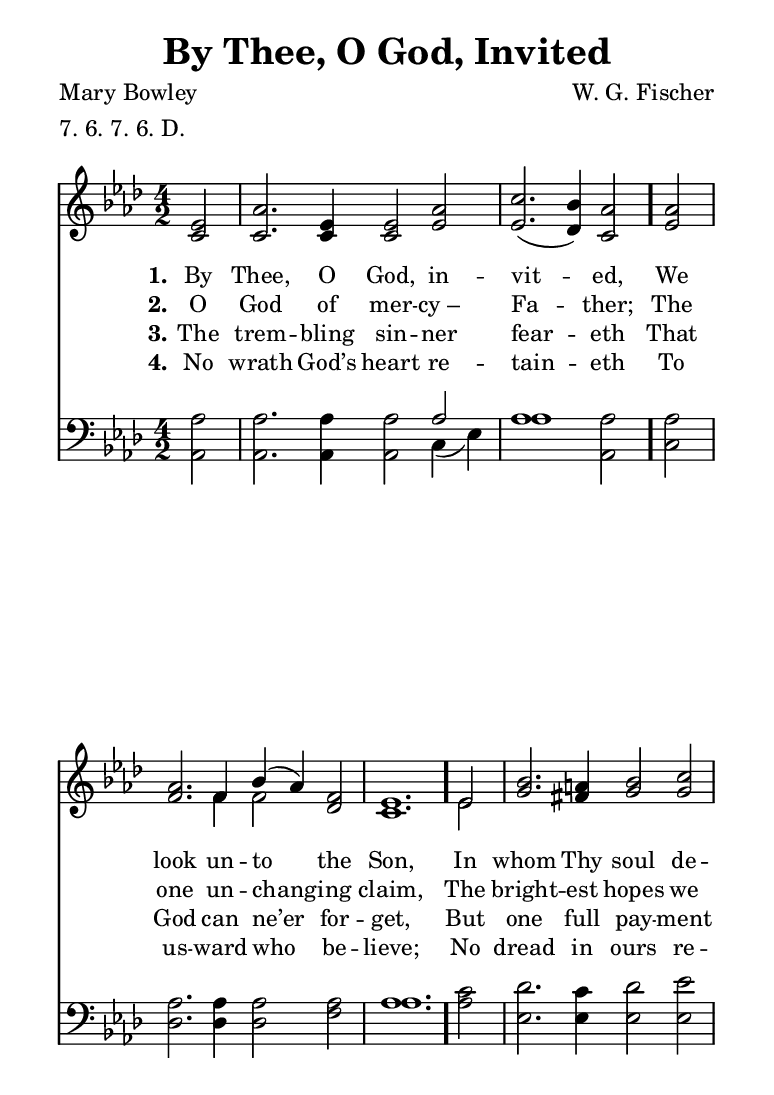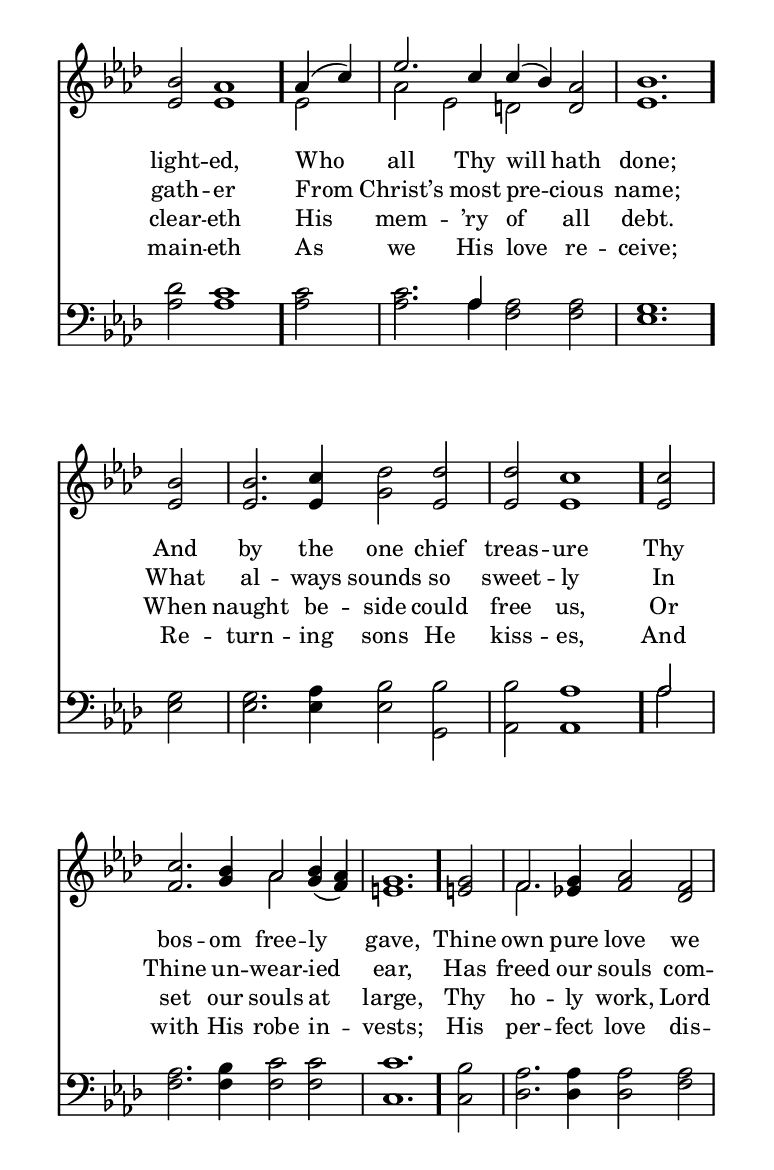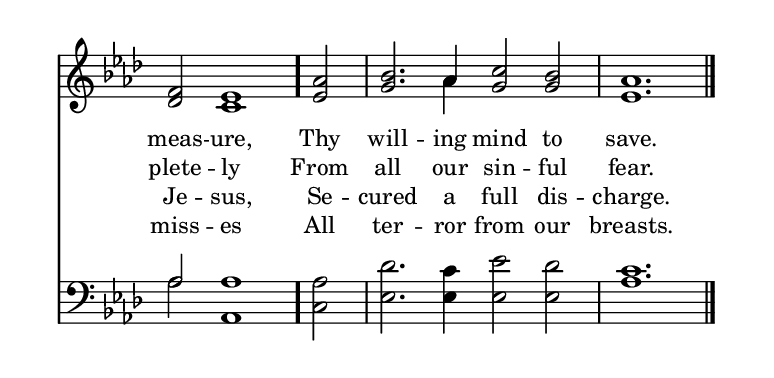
\include "common/global.ily"
\paper {
  \include "common/paper.ily"
}

\header{
  hymnnumber = "155"
  title = "By Thee, O God, Invited"
  tunename = "Hankey"
  meter = "7. 6. 7. 6. D."
  poet = "Mary Bowley"
  composer = "W. G. Fischer"
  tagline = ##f
}

global = {
  \include "common/overrides.ily"
  \override Staff.TimeSignature.style = #'numbered
  \time 4/2
  \override Score.MetronomeMark.transparent = ##t % hide all fermata changes too
  \tempo 2=80
  \key aes \major
  \partial 2
  \autoBeamOff
}

notesSoprano = {
\global
\relative c' {

  ees2 | aes2. ees4 ees2 aes | c2.( bes4) aes2
  aes2 | aes2. f4 bes( aes) f2 | ees1.
  ees2 | bes'2. a4 bes2 c | bes aes1
  aes4( c) | ees2. c4 c( bes) aes2 | bes1.
  bes2 | bes2. c4 des2 des | des c1
  c2 | c2. bes4 aes2 bes4( aes) | g1.
  g2 | f2. g4 aes2 f | f ees1
  aes2 | bes2. aes4 c2 bes | aes1.

  \bar "|."

}
}

notesAlto = {
\global
\relative e' {

  c2 | c2. c4 c2 ees | ees2.( des4) c2
  ees2 | f2. f4 f2 des2 | c1.
  ees2 | g2. fis4 g2 g | ees ees1
  ees2 | aes ees d d | ees1.
  ees2 | ees2. ees4 g2 ees | ees ees1
  ees2 | f2. g4 aes2 g4( f) | e1.
  e!2 | f2. ees!4 f2 des | des c1
  ees2 | g2. aes4 g2 g | ees1.

}
}

notesTenor = {
\global
\relative a {

  aes2 | aes2. aes4 aes2 aes | aes1 aes2
  aes2 | aes2. aes4 aes2 aes | aes1.
  c2 | des2. c4 des2 ees | des c1
  c2 | c2. aes4 aes2 aes | g1.
  g2 | g2. aes4 bes2 bes | bes aes1
  aes2 | aes2. bes4 c2 c | c1.
  bes2 | aes2. aes4 aes2 aes | aes2 aes1
  aes2 | des2. c4 ees2 des | c1.

}
}

notesBass = {
\global
\relative f,{

  aes2 | aes2. aes4 aes2 c4(ees) | aes1 aes,2
  c2 | des2. des4 des2 f | aes1.
  aes2 | ees2. ees4 ees2 ees | aes2 aes1
  aes2 | aes2. aes4 f2 f | ees1.
  ees2 | ees2. ees4 ees2 g,2 | aes2 aes1
  aes'2 | f2. f4 f2 f | c1.
  c2 | des2. des4 des2 f2 | aes2 aes,1
  c2 | ees2. ees4 ees2 ees | aes1.

}
}

wordsA = \lyricmode {
\set stanza = "1."

By Thee, O God, in -- vit -- ed, \bar "."
We look un -- to the Son, \bar "." \eogbreak
In whom Thy soul de -- light -- ed, \bar "."
Who all Thy will hath done; \bar "." \eogbreak
And by the one chief treas -- ure \bar "."
Thy bos -- om free -- ly gave, \bar "." \eogbreak
Thine own pure love we meas -- ure, \bar "."
Thy will -- ing mind to save. \bar "." \eogbreak

}

wordsB = \lyricmode {
\set stanza = "2."

O God of mer -- cy_– Fa -- ther;
The one un -- chang -- ing claim,
The bright -- est hopes we gath -- er
From Christ’s most pre -- cious name;
What al -- ways sounds so sweet -- ly
In Thine un -- wear -- ied ear,
Has freed our souls com -- plete -- ly
From all our sin -- ful fear.

}

wordsC = \lyricmode {
\set stanza = "3."

The trem -- bling sin -- ner fear -- eth
That God can ne’er for -- get,
But one full pay -- ment clear -- eth
His mem -- ’ry of all debt.
When naught be -- side could free us,
Or set our souls at large,
Thy ho -- ly work, Lord Je -- sus,
Se -- cured a full dis -- charge.

}

wordsD = \lyricmode {
\set stanza = "4."

No wrath God’s heart re -- tain -- eth
To us -- ward who be -- lieve;
No dread in ours re -- main -- eth
As we His love re -- ceive;
Re -- turn -- ing sons He kiss -- es,
And with His robe in -- vests;
His per -- fect love dis -- miss -- es
All ter -- ror from our breasts.

}

\score {
  \context ChoirStaff <<
    \context Staff = upper <<
      \set Staff.autoBeaming = ##f
      \set ChoirStaff.systemStartDelimiter = #'SystemStartBar
      \set ChoirStaff.printPartCombineTexts = ##f
      \partcombine #'(2 . 11) \notesSoprano \notesAlto
      \context NullVoice = sopranos { \voiceOne << \notesSoprano >> }
      \context Lyrics = one   \lyricsto sopranos \wordsA
      \context Lyrics = two   \lyricsto sopranos \wordsB
      \context Lyrics = three \lyricsto sopranos \wordsC
      \context Lyrics = four  \lyricsto sopranos \wordsD
    >>
    \context Staff = men <<
      \set Staff.autoBeaming = ##f
      \clef bass
      \set ChoirStaff.printPartCombineTexts = ##f
      \partcombine #'(2 . 11) \notesTenor \notesBass
    >>
  >>
  \layout {
    \include "common/layout.ily"
  }
  #(cond ((ly:get-option 'eog-midi-permitted) #{ \midi{
    \include "common/midi.ily"
  } #}))
}

\version "2.19.49"  % necessary for upgrading to future LilyPond versions.

% vi:set et ts=2 sw=2 ai nocindent syntax=lilypond:
